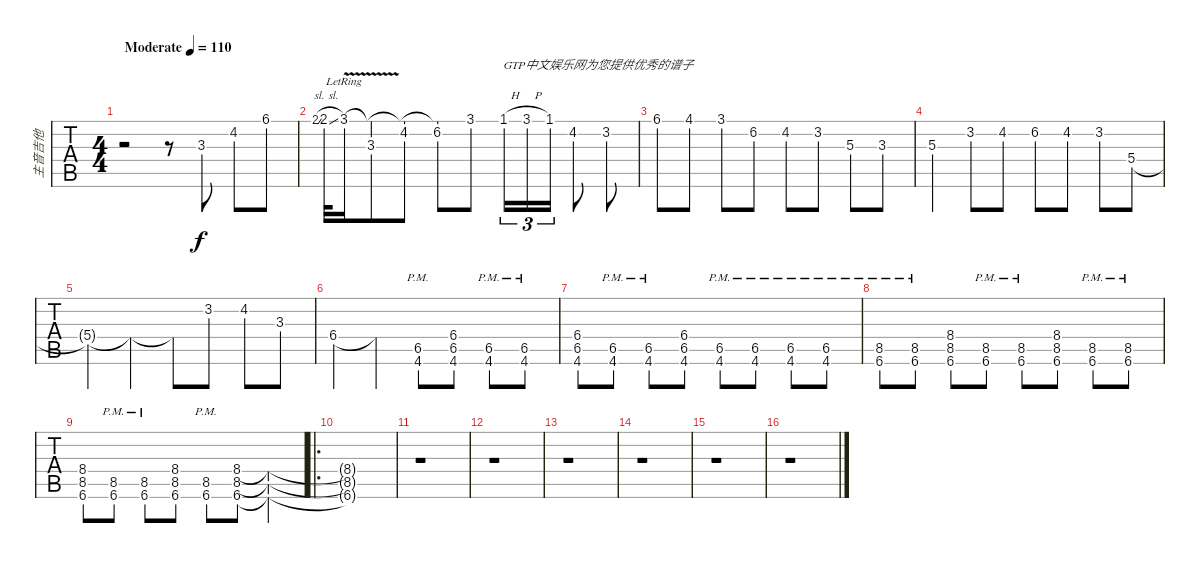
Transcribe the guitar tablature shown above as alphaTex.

\track ("主音吉他" "主音吉他") {instrument overdrivenguitar}
\staff {tabs}
\tuning (E4 B3 G3 D3 A2 E2) {hide}
\ts (4 4)
\tempo (110 "Moderate")
\clef g2
\ks c
r.2{dy f instrument overdrivenguitar} r.8 3.3.8 4.2.8 6.1.8 |
2.1{sl}.8{gr} 2.1{sl}.32 3.1{v lr}.16 (3.1{t} 3.3).8 (3.1{t} 4.2).8 (3.1{t} 6.2).8 3.1.8 1.1{h}.16{tu (3 2) txt "GTP中文娱乐网为您提供优秀的谱子"} 3.1{h}.16{tu (3 2)} 1.1.16{tu (3 2)} 4.2.8 3.2.8 |
6.1.8 4.1.8 3.1.8 6.2.8 4.2.8 3.2.8 5.3.8 3.3.8 |
5.3.4 3.2.8 4.2.8 6.2.8 4.2.8 3.2.8 5.4.8 |
5.4{t}.4 5.4{t}.4 5.4{t}.8 3.2.8 4.2.8 3.3.8 |
6.4.4 6.4{t}.4 (6.5{pm} 4.6{pm}).8 (6.4 6.5 4.6).8 (6.5{pm} 4.6{pm}).8 (6.5{pm} 4.6{pm}).8 |
(6.4 6.5 4.6).8 (6.5{pm} 4.6{pm}).8 (6.5{pm} 4.6{pm}).8 (6.4 6.5 4.6).8 (6.5{pm} 4.6{pm}).8 (6.5{pm} 4.6{pm}).8 (6.5{pm} 4.6{pm}).8 (6.5{pm} 4.6{pm}).8 |
(8.5{pm} 6.6{pm}).8 (8.5{pm} 6.6{pm}).8 (8.4 8.5 6.6).8 (8.5{pm} 6.6{pm}).8 (8.5{pm} 6.6{pm}).8 (8.4 8.5 6.6).8 (8.5{pm} 6.6{pm}).8 (8.5{pm} 6.6{pm}).8 |
(8.4 8.5 6.6).8 (8.5{pm} 6.6{pm}).8 (8.5{pm} 6.6{pm}).8 (8.4 8.5 6.6).8 (8.5{pm} 6.6{pm}).8 (8.4 8.5 6.6).8 (8.4{t} 8.5{t} 6.6{t}).4 |
\ro
(8.4{t} 8.5{t} 6.6{t}).1 |
r.1 |
r.1 |
r.1 |
r.1 |
r.1 |
r.1
